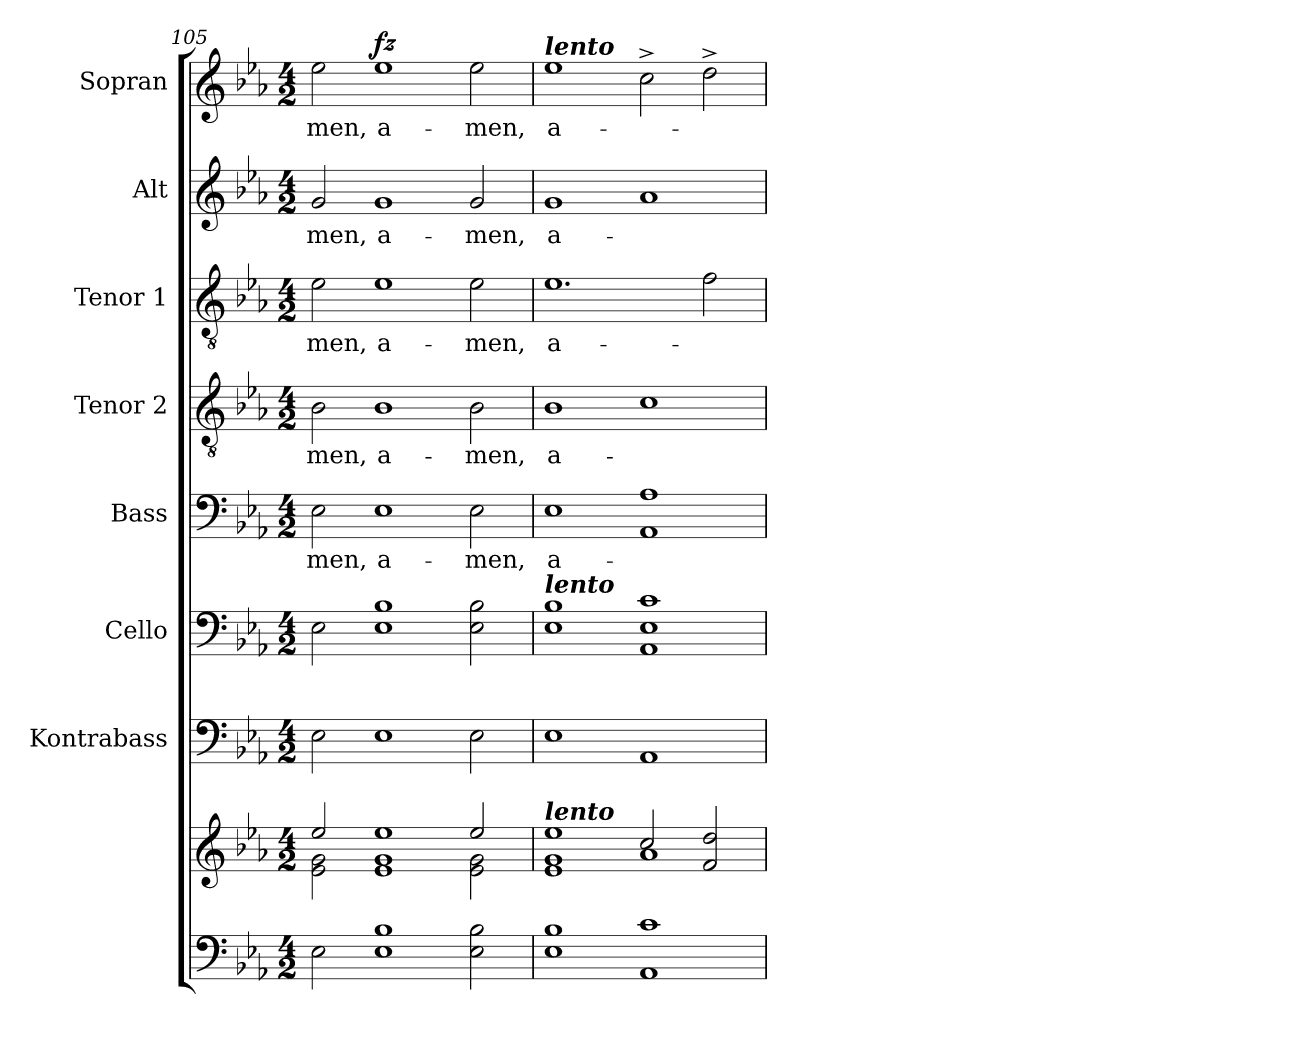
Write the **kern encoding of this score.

**kern	**kern	**kern	**kern	**kern	**text	**kern	**text	**kern	**text	**kern	**text	**kern	**text	**dynam
*part8	*part8	*part7	*part6	*part5	*part5	*part4	*part4	*part3	*part3	*part2	*part2	*part1	*part1	*part1
*staff9	*staff8	*staff7	*staff6	*staff5	*staff5	*staff4	*staff4	*staff3	*staff3	*staff2	*staff2	*staff1	*staff1	*staff1
*	*	*I"Kontrabass	*I"Cello	*I"Bass	*	*I"Tenor 2	*	*I"Tenor 1	*	*I"Alt	*	*I"Sopran	*	*
*	*	*I'Kb.	*	*I'B.	*	*I'T. 2	*	*I'T. 1	*	*I'A.	*	*I'S.	*	*
*clefF4	*clefG2	*clefF4	*clefF4	*clefF4	*	*clefGv2	*	*clefGv2	*	*clefG2	*	*clefG2	*	*
*	*	*ITrd7c12	*	*	*	*	*	*	*	*	*	*	*	*
*k[b-e-a-]	*k[b-e-a-]	*k[b-e-a-]	*k[b-e-a-]	*k[b-e-a-]	*	*k[b-e-a-]	*	*k[b-e-a-]	*	*k[b-e-a-]	*	*k[b-e-a-]	*	*
*E-:	*E-:	*E-:	*E-:	*E-:	*	*E-:	*	*E-:	*	*E-:	*	*E-:	*	*
*M4/2	*M4/2	*M4/2	*M4/2	*M4/2	*	*M4/2	*	*M4/2	*	*M4/2	*	*M4/2	*	*
=105	=105	=105	=105	=105	=105	=105	=105	=105	=105	=105	=105	=105	=105	=105
*	*^	*	*	*	*	*	*	*	*	*	*	*	*	*
!	!	!	!	!	!	!LO:LY:b	!	!LO:LY:b	!	!LO:LY:b	!	!LO:LY:b	!	!LO:LY:b	!
2E-\	2ee-/	2e-\ 2g\	2EE-\	2E-\	2E-\	-men,	2B-\	-men,	2e-\	-men,	2g/	-men,	2ee-\	-men,	.
!	!	!	!	!	!	!LO:LY:b	!	!LO:LY:b	!	!LO:LY:b	!	!LO:LY:b	!	!LO:LY:b	!LO:DY:a
1E- 1B-	1ee-	1e- 1g	1EE-	1E- 1B-	1E-	a-	1B-	a-	1e-	a-	1g	a-	1ee-	a-	fz
!	!	!	!	!	!	!LO:LY:b	!	!LO:LY:b	!	!LO:LY:b	!	!LO:LY:b	!	!LO:LY:b	!
2E-\ 2B-\	2ee-/	2e-\ 2g\	2EE-\	2E-\ 2B-\	2E-\	-men,	2B-\	-men,	2e-\	-men,	2g/	-men,	2ee-\	-men,	.
=106	=106	=106	=106	=106	=106	=106	=106	=106	=106	=106	=106	=106	=106	=106	=106
!	!	!	!	!	!	!	!	!	!	!	!	!	!LO:TX:a:Bi:t=lento	!	!
!	!	!	!	!LO:TX:a:Bi:t=lento	!	!	!	!	!	!	!	!	!	!	!
!	!LO:TX:a:Bi:t=lento	!	!	!	!	!	!	!	!	!	!	!	!	!	!
!	!	!	!	!	!	!LO:LY:b	!	!LO:LY:b	!	!LO:LY:b	!	!LO:LY:b	!	!LO:LY:b	!
1E- 1B-	1ee-	1e- 1g	1EE-	1E- 1B-	1E-	a-	1B-	a-	1.e-	a-	1g	a-	1ee-	a-	.
1AA- 1c	2cc/	1a-	1AAA-	1AA- 1E- 1c	1AA- 1A-	.	1c	.	.	.	1a-	.	2cc^>\	.	.
.	2f/ 2dd/	.	.	.	.	.	.	.	2f\	.	.	.	2dd^>\	.	.
*	*v	*v	*	*	*	*	*	*	*	*	*	*	*	*	*
=	=	=	=	=	=	=	=	=	=	=	=	=	=	=
*-	*-	*-	*-	*-	*-	*-	*-	*-	*-	*-	*-	*-	*-	*-
